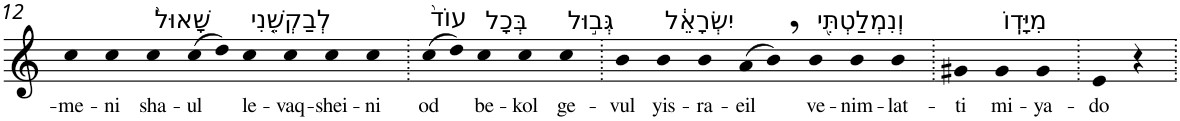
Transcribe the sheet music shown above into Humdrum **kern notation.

**kern	**text
*part1	*part1
*staff1	*staff1
*I"Piano	*
*I'Pno	*
!!LO:PB:g=z
*clefG2	*
*k[]	*
=12	=12
!	!LO:LY:b
4cc	-me-
!	!LO:LY:b
4cc	-ni
!LO:TX:a:t=שָׁאוּל֙	!
!	!LO:LY:b
4cc	sha-
!	!LO:LY:b
(>8cc	-ul
8dd)	.
!LO:TX:a:t=לְבַקְשֵׁ֤נִי	!
!	!LO:LY:b
4cc	le-
!	!LO:LY:b
4cc	-vaq-
!	!LO:LY:b
4cc	-shei-
!	!LO:LY:b
4cc	-ni
=13.	=13.
!LO:TX:a:t=עוֹד֙	!
!	!LO:LY:b
(>8cc	od
8dd)	.
!LO:TX:a:t=בְּכָל	!
!	!LO:LY:b
4cc	be-
!	!LO:LY:b
4cc	-kol
!LO:TX:a:t=גְּב֣וּל	!
!	!LO:LY:b
4cc	ge-
=14.	=14.
!	!LO:LY:b
4b	-vul
!LO:TX:a:t=יִשְׂרָאֵ֔ל	!
!	!LO:LY:b
4b	yis-
!	!LO:LY:b
4b	-ra-
!	!LO:LY:b
(>8a	-eil
8b,)	.
!LO:TX:a:t=וְנִמְלַטְתִּ֖י	!
!	!LO:LY:b
4b	ve-
!	!LO:LY:b
4b	-nim-
!	!LO:LY:b
4b	-lat-
=15.	=15.
!	!LO:LY:b
4g#X	-ti
!LO:TX:a:t=מִיָּדֽוֹ	!
!	!LO:LY:b
4g#	mi-
!	!LO:LY:b
4g#	-ya-
=16.	=16.
!	!LO:LY:b
4e	-do
4r	.
=.	=.
*-	*-
